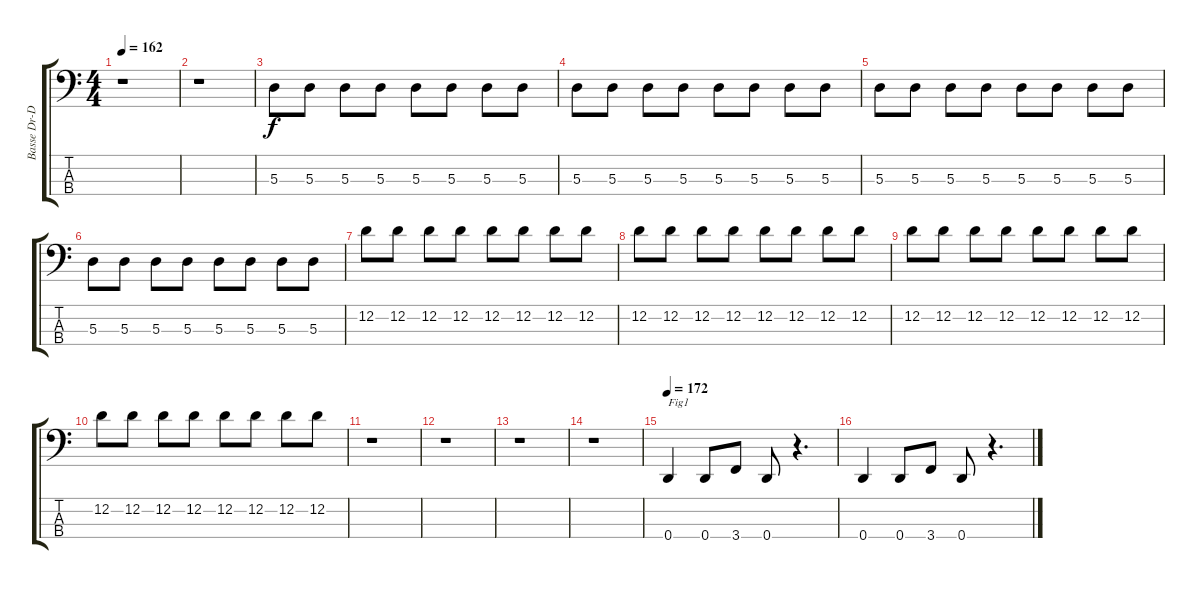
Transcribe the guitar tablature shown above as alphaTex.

\track ("Basse Dr-D" "Basse Dr-D") {instrument electricbasspick}
\staff {score tabs}
\tuning (G2 D2 A1 D1) {hide}
\ts (4 4)
\tempo 162
\clef f4
\ks c
r.1{dy f instrument electricbasspick} |
r.1 |
5.3.8 5.3.8 5.3.8 5.3.8 5.3.8 5.3.8 5.3.8 5.3.8 |
5.3.8 5.3.8 5.3.8 5.3.8 5.3.8 5.3.8 5.3.8 5.3.8 |
5.3.8 5.3.8 5.3.8 5.3.8 5.3.8 5.3.8 5.3.8 5.3.8 |
5.3.8 5.3.8 5.3.8 5.3.8 5.3.8 5.3.8 5.3.8 5.3.8 |
12.2.8 12.2.8 12.2.8 12.2.8 12.2.8 12.2.8 12.2.8 12.2.8 |
12.2.8 12.2.8 12.2.8 12.2.8 12.2.8 12.2.8 12.2.8 12.2.8 |
12.2.8 12.2.8 12.2.8 12.2.8 12.2.8 12.2.8 12.2.8 12.2.8 |
12.2.8 12.2.8 12.2.8 12.2.8 12.2.8 12.2.8 12.2.8 12.2.8 |
r.1 |
r.1 |
r.1 |
r.1 |
\tempo 172
0.4.4{txt "Fig1"} 0.4.8 3.4.8 0.4.8 r.4{d} |
0.4.4 0.4.8 3.4.8 0.4.8 r.4{d}
